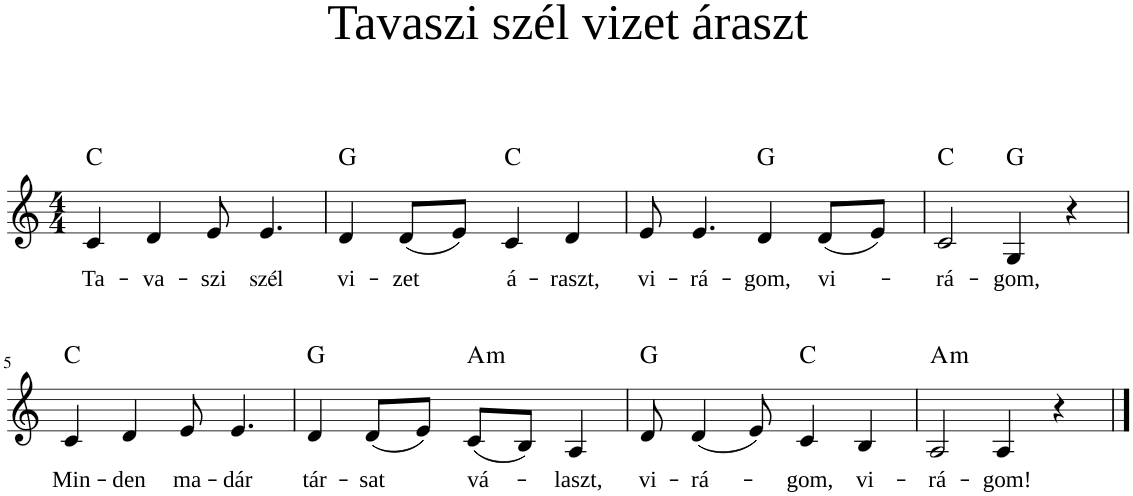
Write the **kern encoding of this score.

**kern	**text	**harte
*part1	*part1	*part1
*staff1	*staff1	*
*I"Piano	*	*
*I'Pno	*	*
*clefG2	*	*
*k[]	*	*
*M4/4	*	*
=1	=1	=1
!	!LO:LY:b	!
4c/	Ta-	C:maj
!	!LO:LY:b	!
4d/	-va-	.
!	!LO:LY:b	!
8e/	-szi	.
!	!LO:LY:b	!
4.e/	szél	.
=2	=2	=2
!	!LO:LY:b	!
4d/	vi-	G:maj
!	!LO:LY:b	!
(8d/L	zet	.
8e/J)	.	.
!	!LO:LY:b	!
4c/	á-	C:maj
!	!LO:LY:b	!
4d/	-raszt,	.
=3	=3	=3
!	!LO:LY:b	!
8e/	vi-	.
!	!LO:LY:b	!
4.e/	-rá-	.
!	!LO:LY:b	!
4d/	-gom,	G:maj
!	!LO:LY:b	!
(8d/L	vi-	.
8e/J)	.	.
=4	=4	=4
!	!LO:LY:b	!
2c/	-rá-	C:maj
!	!LO:LY:b	!
4G/	-gom,	G:maj
4r	.	.
!!LO:LB:g=z
=5	=5	=5
!	!LO:LY:b	!
4c/	Min-	C:maj
!	!LO:LY:b	!
4d/	-den	.
!	!LO:LY:b	!
8e/	ma-	.
!	!LO:LY:b	!
4.e/	-dár	.
=6	=6	=6
!	!LO:LY:b	!
4d/	tár-	G:maj
!	!LO:LY:b	!
(8d/L	-sat	.
8e/J)	.	.
!	!LO:LY:b	!LO:H:kt=m
(8c/L	vá-	A:min
8B/J)	.	.
!	!LO:LY:b	!
4A/	-laszt,	.
=7	=7	=7
!	!LO:LY:b	!
8d/	vi-	G:maj
!	!LO:LY:b	!
(4d/	rá-	.
8e/)	.	.
!	!LO:LY:b	!
4c/	-gom,	C:maj
!	!LO:LY:b	!
4B/	vi-	.
=8	=8	=8
!	!LO:LY:b	!LO:H:kt=m
2A/	-rá-	A:min
!	!LO:LY:b	!
4A/	-gom!	.
4r	.	.
==	==	==
*-	*-	*-
